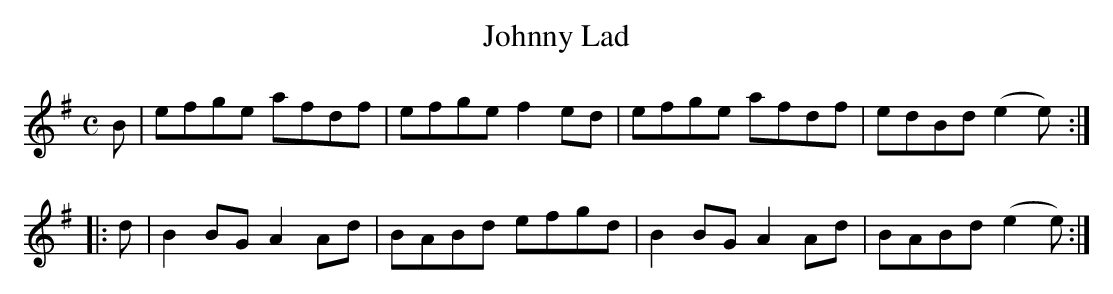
X:1
T:Johnny Lad
M:C
L:1/8
K:Emin
B|efge afdf|efge f2 ed|efge afdf|edBd (e2e):|
|:d|B2 BG A2 Ad|BABd efgd|B2 BG A2 Ad| BABd (e2e):|]
